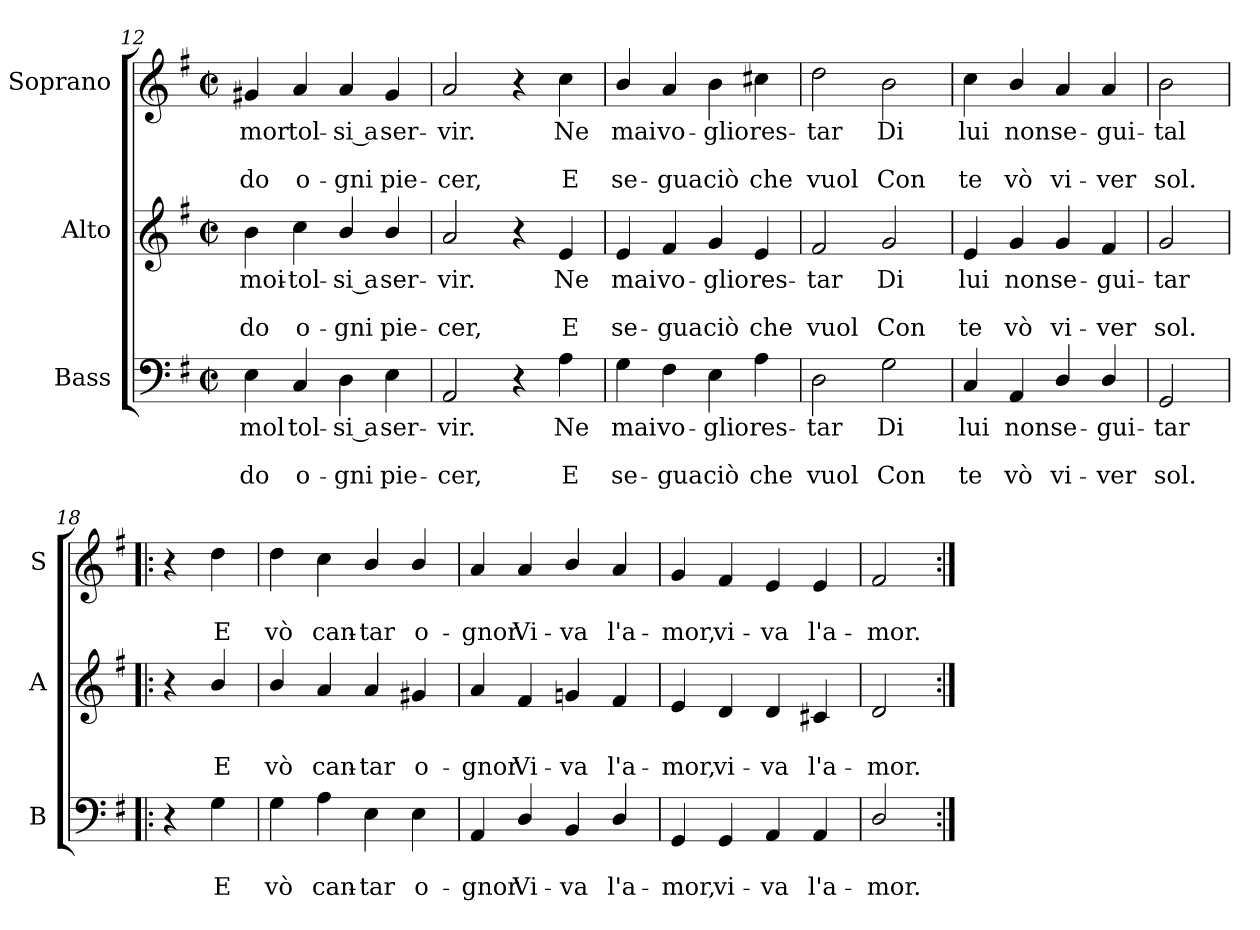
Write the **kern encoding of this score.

**kern	**text	**text	**text	**kern	**text	**text	**text	**kern	**text	**text	**text
*part3	*part3	*part3	*part3	*part2	*part2	*part2	*part2	*part1	*part1	*part1	*part1
*staff3	*staff3	*staff3	*staff3	*staff2	*staff2	*staff2	*staff2	*staff1	*staff1	*staff1	*staff1
*I"Bass	*	*	*	*I"Alto	*	*	*	*I"Soprano	*	*	*
*I'B	*	*	*	*I'A	*	*	*	*I'S	*	*	*
*clefF4	*	*	*	*clefG2	*	*	*	*clefG2	*	*	*
*k[f#]	*	*	*	*k[f#]	*	*	*	*k[f#]	*	*	*
*G:	*	*	*	*G:	*	*	*	*G:	*	*	*
*M2/2	*	*	*	*M2/2	*	*	*	*M2/2	*	*	*
*met(c|)	*	*	*	*met(c|)	*	*	*	*met(c|)	*	*	*
=12	=12	=12	=12	=12	=12	=12	=12	=12	=12	=12	=12
!	!LO:LY:b	!	!LO:LY:b	!	!LO:LY:b	!	!LO:LY:b	!	!LO:LY:b	!	!LO:LY:b
4E	-mol	.	do	4b	-moi-	.	-do	4g#X	-mor	.	do
!	!LO:LY:b	!	!LO:LY:b	!	!LO:LY:b	!	!LO:LY:b	!	!LO:LY:b	!	!LO:LY:b
4C	tol-	.	-o-	4cc	tol-	.	-o-	4a	tol-	.	-o-
!	!LO:LY:b	!	!LO:LY:b	!	!LO:LY:b	!	!LO:LY:b	!	!LO:LY:b	!	!LO:LY:b
4D	-si a	.	gni	4b/	-si a	.	gni	4a	-si a	.	gni
!	!LO:LY:b	!	!LO:LY:b	!	!LO:LY:b	!	!LO:LY:b	!	!LO:LY:b	!	!LO:LY:b
4E	ser-	.	-pie-	4b/	ser-	.	-pie-	4g#	ser-	.	-pie-
=13	=13	=13	=13	=13	=13	=13	=13	=13	=13	=13	=13
!	!LO:LY:b	!	!LO:LY:b	!	!LO:LY:b	!	!LO:LY:b	!	!LO:LY:b	!	!LO:LY:b
2AA	-vir.	.	cer,	2a	-vir.	.	cer,	2a	-vir.	.	cer,
4r	.	.	.	4r	.	.	.	4r	.	.	.
!	!LO:LY:b	!	!LO:LY:b	!	!LO:LY:b	!	!LO:LY:b	!	!LO:LY:b	!	!LO:LY:b
4A	Ne	.	E	4e	Ne	.	E	4cc	Ne	.	E
!!LO:LB:g=z
=14	=14	=14	=14	=14	=14	=14	=14	=14	=14	=14	=14
!	!LO:LY:b	!	!LO:LY:b	!	!LO:LY:b	!	!LO:LY:b	!	!LO:LY:b	!	!LO:LY:b
4G	mai	.	se-	4e	mai	.	se-	4b/	mai	.	se-
!	!LO:LY:b	!	!LO:LY:b	!	!LO:LY:b	!	!LO:LY:b	!	!LO:LY:b	!	!LO:LY:b
4F#	-vo-	.	-gua	4f#	-vo-	.	-gua	4a	-vo-	.	-gua
!	!LO:LY:b	!	!LO:LY:b	!	!LO:LY:b	!	!LO:LY:b	!	!LO:LY:b	!	!LO:LY:b
4E	glio	.	ciò	4g	glio	.	ciò	4b	glio	.	ciò
!	!LO:LY:b	!	!LO:LY:b	!	!LO:LY:b	!	!LO:LY:b	!	!LO:LY:b	!	!LO:LY:b
4A	res-	.	-che	4e	res-	.	-che	4cc#X	res-	.	-che
=15	=15	=15	=15	=15	=15	=15	=15	=15	=15	=15	=15
!	!LO:LY:b	!	!LO:LY:b	!	!LO:LY:b	!	!LO:LY:b	!	!LO:LY:b	!	!LO:LY:b
2D	tar	.	vuol	2f#	tar	.	vuol	2dd	tar	.	vuol
!	!LO:LY:b	!	!LO:LY:b	!	!LO:LY:b	!	!LO:LY:b	!	!LO:LY:b	!	!LO:LY:b
2G	Di	.	Con	2g	Di	.	Con	2b	Di	.	Con
=16	=16	=16	=16	=16	=16	=16	=16	=16	=16	=16	=16
!	!LO:LY:b	!	!LO:LY:b	!	!LO:LY:b	!	!LO:LY:b	!	!LO:LY:b	!	!LO:LY:b
4C	lui	.	te	4e	lui	.	te	4cc	lui	.	te
!	!LO:LY:b	!	!LO:LY:b	!	!LO:LY:b	!	!LO:LY:b	!	!LO:LY:b	!	!LO:LY:b
4AA	non	.	vò	4g	non	.	vò	4b/	non	.	vò
!	!LO:LY:b	!	!LO:LY:b	!	!LO:LY:b	!	!LO:LY:b	!	!LO:LY:b	!	!LO:LY:b
4D/	se-	.	-vi-	4g	se-	.	-vi-	4a	se-	.	-vi-
!	!LO:LY:b	!	!LO:LY:b	!	!LO:LY:b	!	!LO:LY:b	!	!LO:LY:b	!	!LO:LY:b
4D/	-gui-	.	-ver	4f#	-gui-	.	-ver	4a	-gui-	.	-ver
=17	=17	=17	=17	=17	=17	=17	=17	=17	=17	=17	=17
!	!LO:LY:b	!	!LO:LY:b	!	!LO:LY:b	!	!LO:LY:b	!	!LO:LY:b	!	!LO:LY:b
2GG	tar	.	sol.	2g	tar	.	sol.	2b	tal	.	sol.
=18!|:	=18!|:	=18!|:	=18!|:	=18!|:	=18!|:	=18!|:	=18!|:	=18!|:	=18!|:	=18!|:	=18!|:
4r	.	.	.	4r	.	.	.	4r	.	.	.
!	!	!LO:LY:b	!	!	!	!LO:LY:b	!	!	!	!LO:LY:b	!
4G	.	E	.	4b/	.	E	.	4dd	.	E	.
=19	=19	=19	=19	=19	=19	=19	=19	=19	=19	=19	=19
!	!	!LO:LY:b	!	!	!	!LO:LY:b	!	!	!	!LO:LY:b	!
4G	.	vò	.	4b/	.	vò	.	4dd	.	vò	.
!	!	!LO:LY:b	!	!	!	!LO:LY:b	!	!	!	!LO:LY:b	!
4A	.	can-	.	4a	.	can-	.	4cc	.	can-	.
!	!	!LO:LY:b	!	!	!	!LO:LY:b	!	!	!	!LO:LY:b	!
4E	.	-tar	.	4a	.	-tar	.	4b/	.	-tar	.
!	!	!LO:LY:b	!	!	!	!LO:LY:b	!	!	!	!LO:LY:b	!
4E	.	o-	.	4g#X	.	o-	.	4b/	.	o-	.
=20	=20	=20	=20	=20	=20	=20	=20	=20	=20	=20	=20
!	!	!LO:LY:b	!	!	!	!LO:LY:b	!	!	!	!LO:LY:b	!
4AA	.	-gnor	.	4a	.	-gnor	.	4a	.	-gnor	.
!	!	!LO:LY:b	!	!	!	!LO:LY:b	!	!	!	!LO:LY:b	!
4D/	.	Vi-	.	4f#	.	Vi-	.	4a	.	Vi-	.
!	!	!LO:LY:b	!	!	!	!LO:LY:b	!	!	!	!LO:LY:b	!
4BB	.	-va	.	4gn	.	-va	.	4b/	.	-va	.
!	!	!LO:LY:b	!	!	!	!LO:LY:b	!	!	!	!LO:LY:b	!
4D/	.	l'a-	.	4f#	.	l'a-	.	4a	.	l'a-	.
=21	=21	=21	=21	=21	=21	=21	=21	=21	=21	=21	=21
!	!	!LO:LY:b	!	!	!	!LO:LY:b	!	!	!	!LO:LY:b	!
4GG	.	-mor,	.	4e	.	-mor,	.	4g	.	-mor,	.
!	!	!LO:LY:b	!	!	!	!LO:LY:b	!	!	!	!LO:LY:b	!
4GG	.	vi-	.	4d	.	vi-	.	4f#	.	vi-	.
!	!	!LO:LY:b	!	!	!	!LO:LY:b	!	!	!	!LO:LY:b	!
4AA	.	-va	.	4d	.	-va	.	4e	.	-va	.
!	!	!LO:LY:b	!	!	!	!LO:LY:b	!	!	!	!LO:LY:b	!
4AA	.	l'a-	.	4c#X	.	l'a-	.	4e	.	l'a-	.
=22	=22	=22	=22	=22	=22	=22	=22	=22	=22	=22	=22
!	!	!LO:LY:b	!	!	!	!LO:LY:b	!	!	!	!LO:LY:b	!
2D/	.	-mor.	.	2d	.	-mor.	.	2f#	.	-mor.	.
=:|!	=:|!	=:|!	=:|!	=:|!	=:|!	=:|!	=:|!	=:|!	=:|!	=:|!	=:|!
*-	*-	*-	*-	*-	*-	*-	*-	*-	*-	*-	*-
